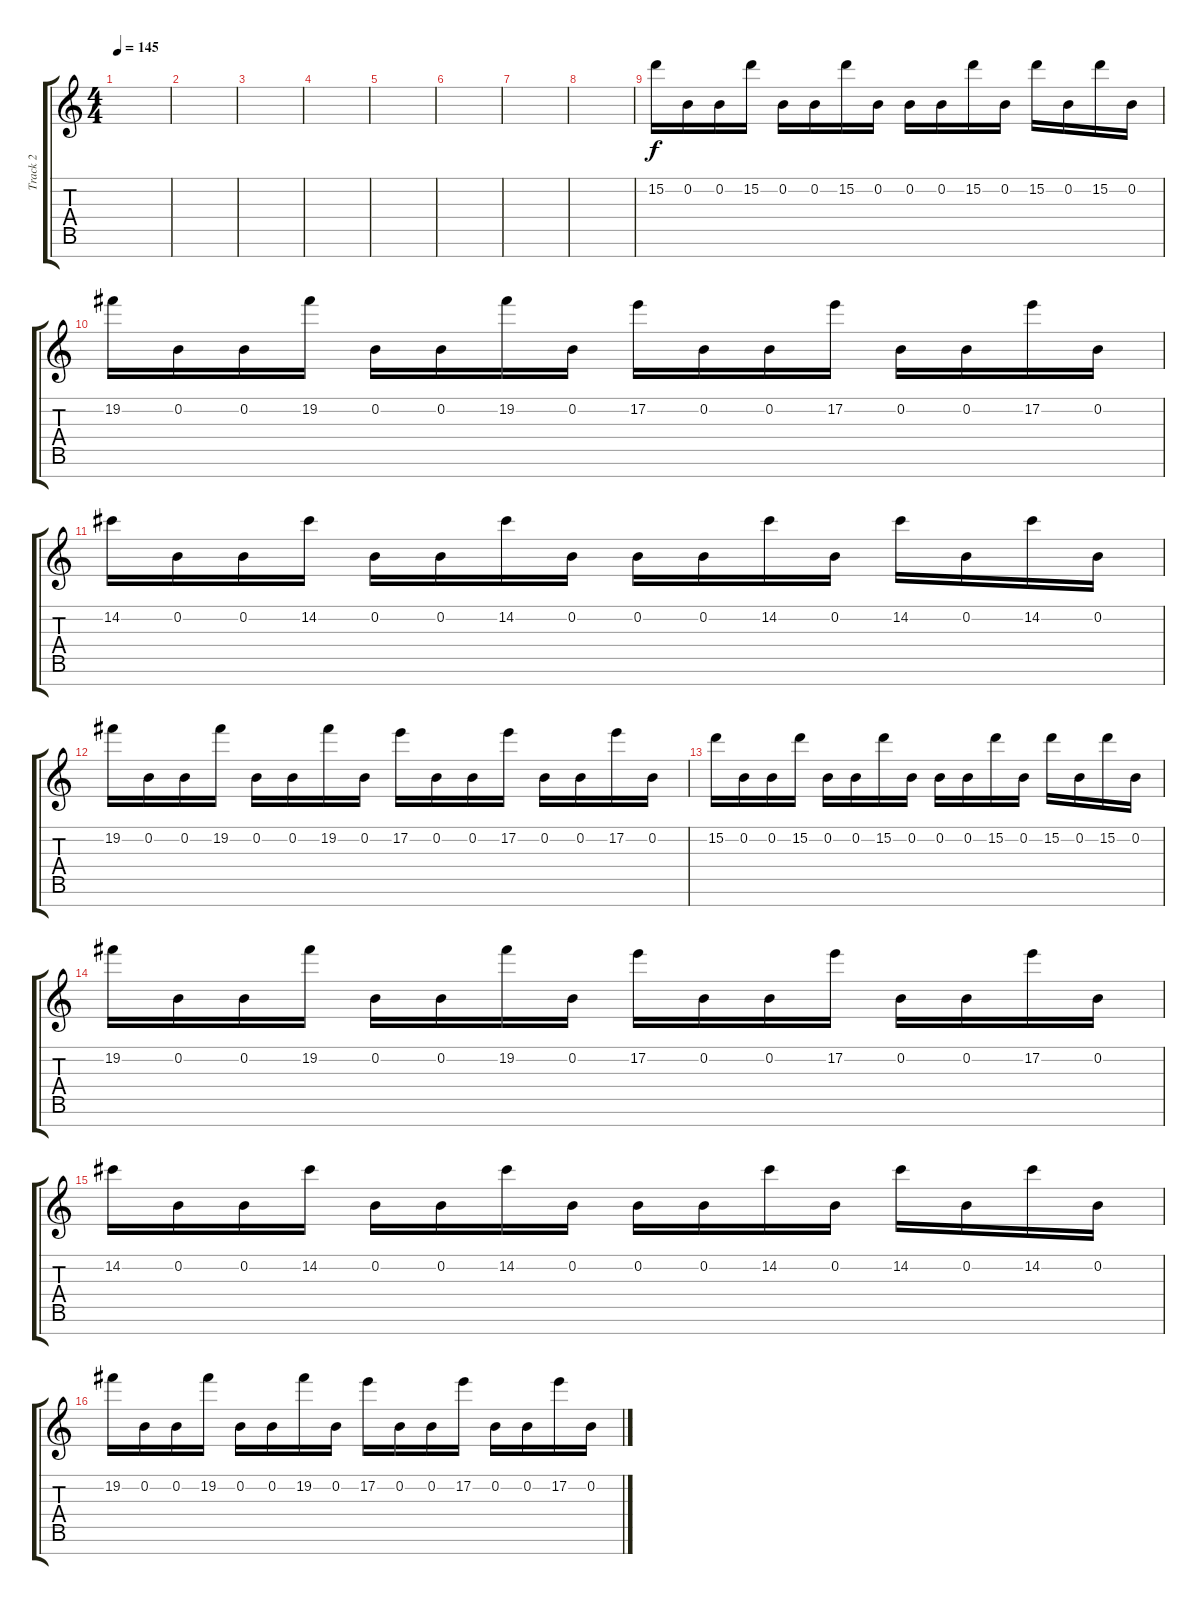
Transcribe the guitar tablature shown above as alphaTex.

\track ("Track 2" "Track 2") {instrument distortionguitar}
\staff {score tabs}
\tuning (E4 B3 G3 D3 A2 E2 B1) {hide}
\ts (4 4)
\section ("" "")
\tempo 145
\clef g2
\ks c
|
|
|
|
|
|
|
|
15.2.16 0.2.16 0.2.16 15.2.16 0.2.16 0.2.16 15.2.16 0.2.16 0.2.16 0.2.16 15.2.16 0.2.16 15.2.16 0.2.16 15.2.16 0.2.16 |
19.2.16 0.2.16 0.2.16 19.2.16 0.2.16 0.2.16 19.2.16 0.2.16 17.2.16 0.2.16 0.2.16 17.2.16 0.2.16 0.2.16 17.2.16 0.2.16 |
14.2.16 0.2.16 0.2.16 14.2.16 0.2.16 0.2.16 14.2.16 0.2.16 0.2.16 0.2.16 14.2.16 0.2.16 14.2.16 0.2.16 14.2.16 0.2.16 |
19.2.16 0.2.16 0.2.16 19.2.16 0.2.16 0.2.16 19.2.16 0.2.16 17.2.16 0.2.16 0.2.16 17.2.16 0.2.16 0.2.16 17.2.16 0.2.16 |
15.2.16 0.2.16 0.2.16 15.2.16 0.2.16 0.2.16 15.2.16 0.2.16 0.2.16 0.2.16 15.2.16 0.2.16 15.2.16 0.2.16 15.2.16 0.2.16 |
19.2.16 0.2.16 0.2.16 19.2.16 0.2.16 0.2.16 19.2.16 0.2.16 17.2.16 0.2.16 0.2.16 17.2.16 0.2.16 0.2.16 17.2.16 0.2.16 |
14.2.16 0.2.16 0.2.16 14.2.16 0.2.16 0.2.16 14.2.16 0.2.16 0.2.16 0.2.16 14.2.16 0.2.16 14.2.16 0.2.16 14.2.16 0.2.16 |
19.2.16 0.2.16 0.2.16 19.2.16 0.2.16 0.2.16 19.2.16 0.2.16 17.2.16 0.2.16 0.2.16 17.2.16 0.2.16 0.2.16 17.2.16 0.2.16
